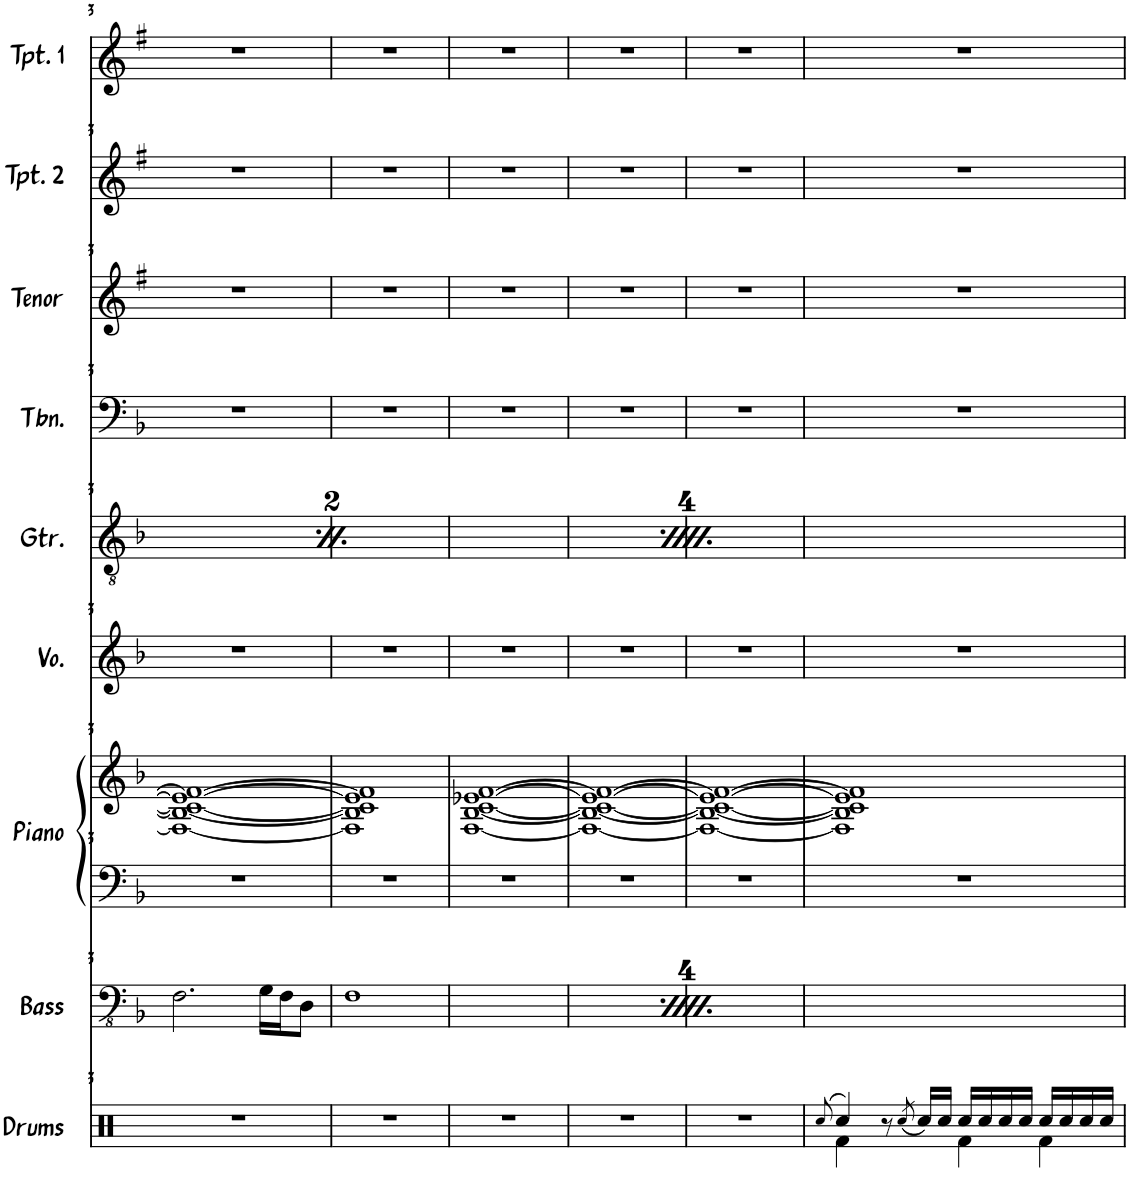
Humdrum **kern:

**kern	**kern	**harte	**kern	**kern	**kern	**kern	**dynam	**harte	**kern	**kern	**kern	**kern
*part9	*part8	*part8	*part7	*part7	*part6	*part5	*part5	*part5	*part4	*part3	*part2	*part1
*staff10	*staff9	*	*staff8	*staff7	*staff6	*staff5	*staff5	*	*staff4	*staff3	*staff2	*staff1
*I"Drums	*I"Bass	*	*I"Piano	*	*I"Voice	*I"Guitar	*	*	*I"Trombone	*I"Tenor Sax	*I"Trumpet 2	*I"Trumpet
*I'Drums	*I'Bass	*	*I'Piano	*	*I'Vo.	*I'Gtr.	*	*	*I'Tbn.	*I'Tenor	*I'Tpt. 2	*I'Tpt. 1
!!LO:PB:g=z
*clefX	*clefFv4	*	*clefF4	*clefG2	*clefG2	*clefGv2	*	*	*clefF4	*clefG2	*clefG2	*clefG2
*	*	*	*	*	*	*	*	*	*	*Trd8c14	*Trd1c2	*Trd1c2
*k[]	*k[b-]	*	*k[b-]	*k[b-]	*k[b-]	*k[b-]	*	*	*k[b-]	*k[f#]	*k[f#]	*k[f#]
*M4/4	*M4/4	*	*M4/4	*M4/4	*M4/4	*M4/4	*	*	*M4/4	*M4/4	*M4/4	*M4/4
=3	=3	=3	=3	=3	=3	=3	=3	=3	=3	=3	=3	=3
!	!	!	!	!	!	!	!LO:DY:b	!LO:H:kt=7sus	!	!	!	!
1r	2.FF\	.	1r	1F_ 1B-_ 1c_ 1e-_ 1f_	1r	16c\^ 16e-X\^ 16b-\^LL	p	F:sus4(7)	1r	1r	1r	1r
.	.	.	.	.	.	16c\ 16e-\ 16b-\	.	.	.	.	.	.
.	.	.	.	.	.	16c\ 16e-\ 16b-\	.	.	.	.	.	.
.	.	.	.	.	.	16c\^ 16e-\^ 16b-\^JJ	.	.	.	.	.	.
.	.	.	.	.	.	16c\ 16e-\ 16b-\LL	.	.	.	.	.	.
.	.	.	.	.	.	16c\ 16e-\ 16b-\	.	.	.	.	.	.
.	.	.	.	.	.	16c\^ 16e-\^ 16b-\^	.	.	.	.	.	.
.	.	.	.	.	.	16c\ 16e-\ 16b-\JJ	.	.	.	.	.	.
.	.	.	.	.	.	16c\ 16e-\ 16b-\LL	.	.	.	.	.	.
.	.	.	.	.	.	16c\^ 16e-\^ 16b-\^	.	.	.	.	.	.
.	.	.	.	.	.	16c\ 16e-\ 16b-\	.	.	.	.	.	.
.	.	.	.	.	.	16c\ 16e-\ 16b-\JJ	.	.	.	.	.	.
.	16GG\LL	.	.	.	.	16c\^ 16e-\^ 16b-\^LL	.	.	.	.	.	.
.	16FF\J	.	.	.	.	16c\ 16e-\ 16b-\	.	.	.	.	.	.
.	8DD\J	.	.	.	.	16c\ 16e-\ 16b-\	.	.	.	.	.	.
.	.	.	.	.	.	16c\ 16e-\ 16b-\JJ	.	.	.	.	.	.
=4	=4	=4	=4	=4	=4	=4	=4	=4	=4	=4	=4	=4
!	!	!	!	!	!	!	!	!LO:H:kt=7	!	!	!	!
1r	1FF	.	1r	1F] 1B-] 1c] 1e-] 1f]	1r	16c\^ 16e-X\^ 16a\^LL	.	F:7	1r	1r	1r	1r
.	.	.	.	.	.	16c\ 16e-\ 16a\	.	.	.	.	.	.
.	.	.	.	.	.	16c\ 16e-\ 16a\	.	.	.	.	.	.
.	.	.	.	.	.	16c\^ 16e-\^ 16a\^JJ	.	.	.	.	.	.
.	.	.	.	.	.	16c\ 16e-\ 16a\LL	.	.	.	.	.	.
.	.	.	.	.	.	16c\ 16e-\ 16a\	.	.	.	.	.	.
.	.	.	.	.	.	16c\^ 16e-\^ 16a\^	.	.	.	.	.	.
.	.	.	.	.	.	16c\ 16e-\ 16a\JJ	.	.	.	.	.	.
.	.	.	.	.	.	16c\ 16e-\ 16a\LL	.	.	.	.	.	.
.	.	.	.	.	.	16c\^ 16e-\^ 16a\^	.	.	.	.	.	.
.	.	.	.	.	.	16c\ 16e-\ 16a\	.	.	.	.	.	.
.	.	.	.	.	.	16c\ 16e-\ 16a\JJ	.	.	.	.	.	.
.	.	.	.	.	.	16c\^ 16e-\^ 16a\^LL	.	.	.	.	.	.
.	.	.	.	.	.	16c\ 16e-\ 16a\	.	.	.	.	.	.
.	.	.	.	.	.	16c\ 16e-\ 16a\	.	.	.	.	.	.
.	.	.	.	.	.	16c\ 16e-\ 16a\JJ	.	.	.	.	.	.
=5	=5	=5	=5	=5	=5	=5	=5	=5	=5	=5	=5	=5
!	!	!LO:H:kt=7	!	!	!	!	!LO:DY:b	!LO:H:kt=7sus	!	!	!	!
1r	2.FF\	F:7	1r	[1F [1B- [1c [1e-X [1f	1r	16c\^ 16e-X\^ 16b-\^LL	p	F:sus4(7)	1r	1r	1r	1r
.	.	.	.	.	.	16c\ 16e-\ 16b-\	.	.	.	.	.	.
.	.	.	.	.	.	16c\ 16e-\ 16b-\	.	.	.	.	.	.
.	.	.	.	.	.	16c\^ 16e-\^ 16b-\^JJ	.	.	.	.	.	.
.	.	.	.	.	.	16c\ 16e-\ 16b-\LL	.	.	.	.	.	.
.	.	.	.	.	.	16c\ 16e-\ 16b-\	.	.	.	.	.	.
.	.	.	.	.	.	16c\^ 16e-\^ 16b-\^	.	.	.	.	.	.
.	.	.	.	.	.	16c\ 16e-\ 16b-\JJ	.	.	.	.	.	.
.	.	.	.	.	.	16c\ 16e-\ 16b-\LL	.	.	.	.	.	.
.	.	.	.	.	.	16c\^ 16e-\^ 16b-\^	.	.	.	.	.	.
.	.	.	.	.	.	16c\ 16e-\ 16b-\	.	.	.	.	.	.
.	.	.	.	.	.	16c\ 16e-\ 16b-\JJ	.	.	.	.	.	.
.	8DD\L	.	.	.	.	16c\^ 16e-\^ 16b-\^LL	.	.	.	.	.	.
.	.	.	.	.	.	16c\ 16e-\ 16b-\	.	.	.	.	.	.
.	8GG\J	.	.	.	.	16c\ 16e-\ 16b-\	.	.	.	.	.	.
.	.	.	.	.	.	16c\ 16e-\ 16b-\JJ	.	.	.	.	.	.
=6	=6	=6	=6	=6	=6	=6	=6	=6	=6	=6	=6	=6
!	!	!	!	!	!	!	!	!LO:H:kt=7	!	!	!	!
1r	8.FF\L	.	1r	1F_ 1B-_ 1c_ 1e-_ 1f_	1r	16c\^ 16e-X\^ 16a\^LL	.	F:7	1r	1r	1r	1r
.	.	.	.	.	.	16c\ 16e-\ 16a\	.	.	.	.	.	.
.	.	.	.	.	.	16c\ 16e-\ 16a\	.	.	.	.	.	.
.	[16DD\Jk	.	.	.	.	16c\^ 16e-\^ 16a\^JJ	.	.	.	.	.	.
.	8DD/L]	.	.	.	.	16c\ 16e-\ 16a\LL	.	.	.	.	.	.
.	.	.	.	.	.	16c\ 16e-\ 16a\	.	.	.	.	.	.
.	[8CC/J	.	.	.	.	16c\^ 16e-\^ 16a\^	.	.	.	.	.	.
.	.	.	.	.	.	16c\ 16e-\ 16a\JJ	.	.	.	.	.	.
.	4CC/]	.	.	.	.	16c\ 16e-\ 16a\LL	.	.	.	.	.	.
.	.	.	.	.	.	16c\^ 16e-\^ 16a\^	.	.	.	.	.	.
.	.	.	.	.	.	16c\ 16e-\ 16a\	.	.	.	.	.	.
.	.	.	.	.	.	16c\ 16e-\ 16a\JJ	.	.	.	.	.	.
.	8r	.	.	.	.	16c\^ 16e-\^ 16a\^LL	.	.	.	.	.	.
.	.	.	.	.	.	16c\ 16e-\ 16a\	.	.	.	.	.	.
.	8DD\	.	.	.	.	16c\ 16e-\ 16a\	.	.	.	.	.	.
.	.	.	.	.	.	16c\ 16e-\ 16a\JJ	.	.	.	.	.	.
=7	=7	=7	=7	=7	=7	=7	=7	=7	=7	=7	=7	=7
!	!	!	!	!	!	!	!LO:DY:b	!LO:H:kt=7sus	!	!	!	!
1r	2.FF\	.	1r	1F_ 1B-_ 1c_ 1e-_ 1f_	1r	16c\^ 16e-X\^ 16b-\^LL	p	F:sus4(7)	1r	1r	1r	1r
.	.	.	.	.	.	16c\ 16e-\ 16b-\	.	.	.	.	.	.
.	.	.	.	.	.	16c\ 16e-\ 16b-\	.	.	.	.	.	.
.	.	.	.	.	.	16c\^ 16e-\^ 16b-\^JJ	.	.	.	.	.	.
.	.	.	.	.	.	16c\ 16e-\ 16b-\LL	.	.	.	.	.	.
.	.	.	.	.	.	16c\ 16e-\ 16b-\	.	.	.	.	.	.
.	.	.	.	.	.	16c\^ 16e-\^ 16b-\^	.	.	.	.	.	.
.	.	.	.	.	.	16c\ 16e-\ 16b-\JJ	.	.	.	.	.	.
.	.	.	.	.	.	16c\ 16e-\ 16b-\LL	.	.	.	.	.	.
.	.	.	.	.	.	16c\^ 16e-\^ 16b-\^	.	.	.	.	.	.
.	.	.	.	.	.	16c\ 16e-\ 16b-\	.	.	.	.	.	.
.	.	.	.	.	.	16c\ 16e-\ 16b-\JJ	.	.	.	.	.	.
.	16GG\LL	.	.	.	.	16c\^ 16e-\^ 16b-\^LL	.	.	.	.	.	.
.	16FF\J	.	.	.	.	16c\ 16e-\ 16b-\	.	.	.	.	.	.
.	8DD\J	.	.	.	.	16c\ 16e-\ 16b-\	.	.	.	.	.	.
.	.	.	.	.	.	16c\ 16e-\ 16b-\JJ	.	.	.	.	.	.
=8	=8	=8	=8	=8	=8	=8	=8	=8	=8	=8	=8	=8
(8qRcc/	.	.	.	.	.	.	.	.	.	.	.	.
*^	*	*	*	*	*	*	*	*	*	*	*	*
!	!	!	!	!	!	!	!	!	!LO:H:kt=7	!	!	!	!
4Rcc/)	4Rf\	1FF	.	1r	1F] 1B-] 1c] 1e-] 1f]	1r	16c\^ 16e-X\^ 16a\^LL	.	F:7	1r	1r	1r	1r
.	.	.	.	.	.	.	16c\ 16e-\ 16a\	.	.	.	.	.	.
.	.	.	.	.	.	.	16c\ 16e-\ 16a\	.	.	.	.	.	.
.	.	.	.	.	.	.	16c\^ 16e-\^ 16a\^JJ	.	.	.	.	.	.
8r	4ryy	.	.	.	.	.	16c\ 16e-\ 16a\LL	.	.	.	.	.	.
.	.	.	.	.	.	.	16c\ 16e-\ 16a\	.	.	.	.	.	.
(8qRcc/	.	.	.	.	.	.	.	.	.	.	.	.	.
16Rcc/LL)	.	.	.	.	.	.	16c\^ 16e-\^ 16a\^	.	.	.	.	.	.
16Rcc/JJ	.	.	.	.	.	.	16c\ 16e-\ 16a\JJ	.	.	.	.	.	.
16Rcc/LL	4Rf\	.	.	.	.	.	16c\ 16e-\ 16a\LL	.	.	.	.	.	.
16Rcc/	.	.	.	.	.	.	16c\^ 16e-\^ 16a\^	.	.	.	.	.	.
16Rcc/	.	.	.	.	.	.	16c\ 16e-\ 16a\	.	.	.	.	.	.
16Rcc/JJ	.	.	.	.	.	.	16c\ 16e-\ 16a\JJ	.	.	.	.	.	.
16Rcc/LL	4Rf\	.	.	.	.	.	16c\^ 16e-\^ 16a\^LL	.	.	.	.	.	.
16Rcc/	.	.	.	.	.	.	16c\ 16e-\ 16a\	.	.	.	.	.	.
16Rcc/	.	.	.	.	.	.	16c\ 16e-\ 16a\	.	.	.	.	.	.
16Rcc/JJ	.	.	.	.	.	.	16c\ 16e-\ 16a\JJ	.	.	.	.	.	.
*v	*v	*	*	*	*	*	*	*	*	*	*	*	*
=	=	=	=	=	=	=	=	=	=	=	=	=
*-	*-	*-	*-	*-	*-	*-	*-	*-	*-	*-	*-	*-
